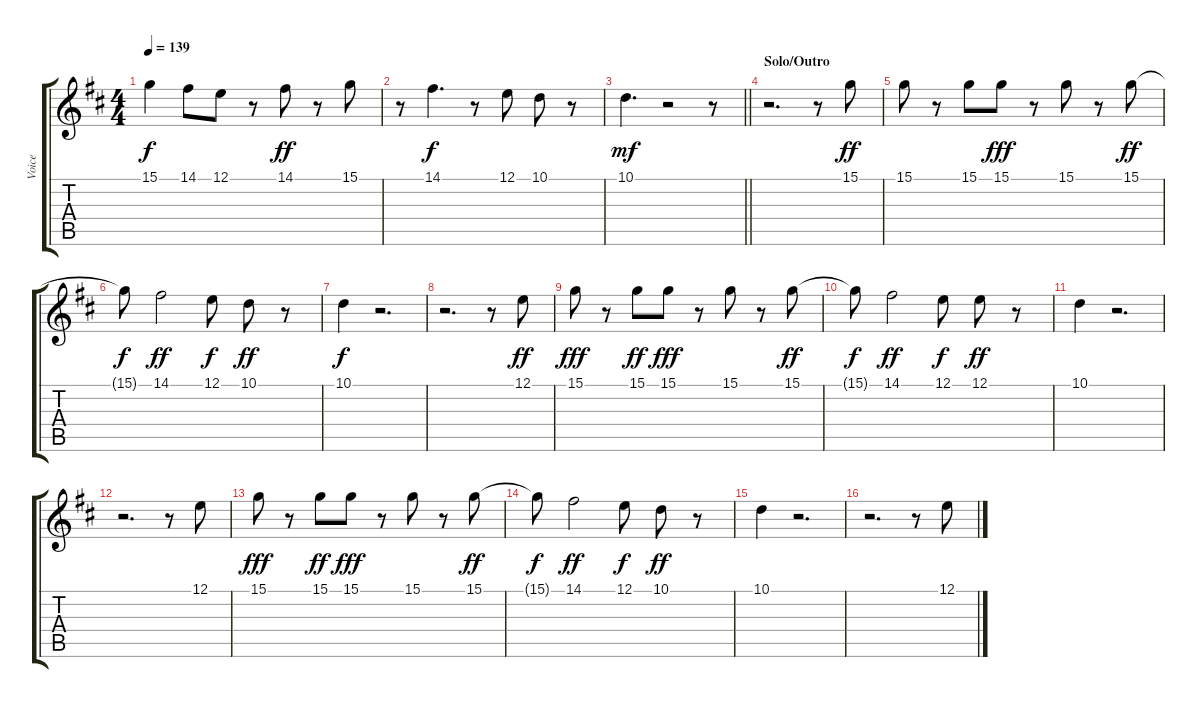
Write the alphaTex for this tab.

\track ("Voice" "Voice") {instrument altosax}
\staff {score tabs}
\tuning (E4 B3 G3 D3 A2 E2) {hide}
\ts (4 4)
\tempo 139
\clef g2
\ks d
15.1.4{dy f} 14.1.8 12.1.8 r.8 14.1.8{dy ff} r.8 15.1.8 |
r.8 14.1.4{d dy f} r.8 12.1.8 10.1.8 r.8 |
\barLineRight lightlight
10.1.4{d dy mf} r.2 r.8 |
\section ("" "Solo/Outro")
r.2{d} r.8 15.1.8{dy ff} |
15.1.8 r.8 15.1.8 15.1.8{dy fff} r.8 15.1.8 r.8 15.1.8{dy ff} |
15.1{t}.8{dy f} 14.1.2{dy ff} 12.1.8{dy f} 10.1.8{dy ff} r.8 |
10.1.4{dy f} r.2{d} |
r.2{d} r.8 12.1.8{dy ff} |
15.1.8{dy fff} r.8 15.1.8{dy ff} 15.1.8{dy fff} r.8 15.1.8 r.8 15.1.8{dy ff} |
15.1{t}.8{dy f} 14.1.2{dy ff} 12.1.8{dy f} 12.1.8{dy ff} r.8 |
10.1.4 r.2{d} |
r.2{d} r.8 12.1.8 |
15.1.8{dy fff} r.8 15.1.8{dy ff} 15.1.8{dy fff} r.8 15.1.8 r.8 15.1.8{dy ff} |
15.1{t}.8{dy f} 14.1.2{dy ff} 12.1.8{dy f} 10.1.8{dy ff} r.8 |
10.1.4 r.2{d} |
r.2{d} r.8 12.1.8
